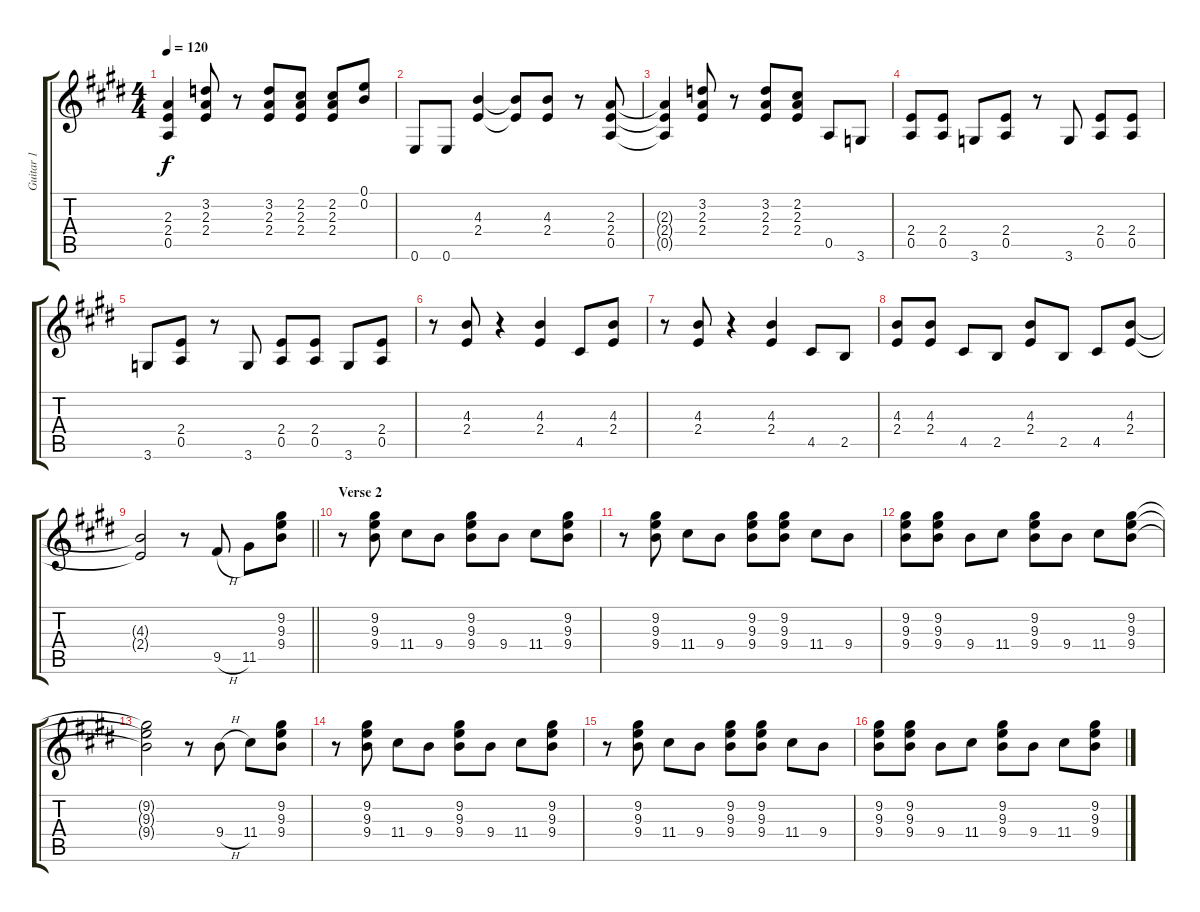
\track ("Guitar 1" "Guitar 1") {instrument distortionguitar}
\staff {score tabs}
\tuning (E4 B3 G3 D3 A2 E2) {hide}
\ts (4 4)
\tempo 120
\clef g2
\ks e
(2.3{t} 2.4{t} 0.5{t}).4{dy f} (3.2 2.3 2.4).8 r.8 (3.2 2.3 2.4).8 (2.2 2.3 2.4).8 (2.2 2.3 2.4).8 (0.1 0.2).8 |
0.6.8 0.6.8 (4.3 2.4).4 (4.3{t} 2.4{t}).8 (4.3 2.4).8 r.8 (2.3 2.4 0.5).8 |
(2.3{t} 2.4{t} 0.5{t}).4 (3.2 2.3 2.4).8 r.8 (3.2 2.3 2.4).8 (2.2 2.3 2.4).8 0.5.8 3.6.8 |
(2.4 0.5).8 (2.4 0.5).8 3.6.8 (2.4 0.5).8 r.8 3.6.8 (2.4 0.5).8 (2.4 0.5).8 |
3.6.8 (2.4 0.5).8 r.8 3.6.8 (2.4 0.5).8 (2.4 0.5).8 3.6.8 (2.4 0.5).8 |
r.8 (4.3 2.4).8 r.4 (4.3 2.4).4 4.5.8 (4.3 2.4).8 |
r.8 (4.3 2.4).8 r.4 (4.3 2.4).4 4.5.8 2.5.8 |
(4.3 2.4).8 (4.3 2.4).8 4.5.8 2.5.8 (4.3 2.4).8 2.5.8 4.5.8 (4.3 2.4).8 |
\barLineRight lightlight
(4.3{t} 2.4{t}).2 r.8 9.5{h}.8 11.5.8 (9.2 9.3 9.4).8 |
\section ("" "Verse 2")
r.8 (9.2 9.3 9.4).8 11.4.8 9.4.8 (9.2 9.3 9.4).8 9.4.8 11.4.8 (9.2 9.3 9.4).8 |
r.8 (9.2 9.3 9.4).8 11.4.8 9.4.8 (9.2 9.3 9.4).8 (9.2 9.3 9.4).8 11.4.8 9.4.8 |
(9.2 9.3 9.4).8 (9.2 9.3 9.4).8 9.4.8 11.4.8 (9.2 9.3 9.4).8 9.4.8 11.4.8 (9.2 9.3 9.4).8 |
(9.2{t} 9.3{t} 9.4{t}).2 r.8 9.4{h}.8 11.4.8 (9.2 9.3 9.4).8 |
r.8 (9.2 9.3 9.4).8 11.4.8 9.4.8 (9.2 9.3 9.4).8 9.4.8 11.4.8 (9.2 9.3 9.4).8 |
r.8 (9.2 9.3 9.4).8 11.4.8 9.4.8 (9.2 9.3 9.4).8 (9.2 9.3 9.4).8 11.4.8 9.4.8 |
(9.2 9.3 9.4).8 (9.2 9.3 9.4).8 9.4.8 11.4.8 (9.2 9.3 9.4).8 9.4.8 11.4.8 (9.2 9.3 9.4).8
